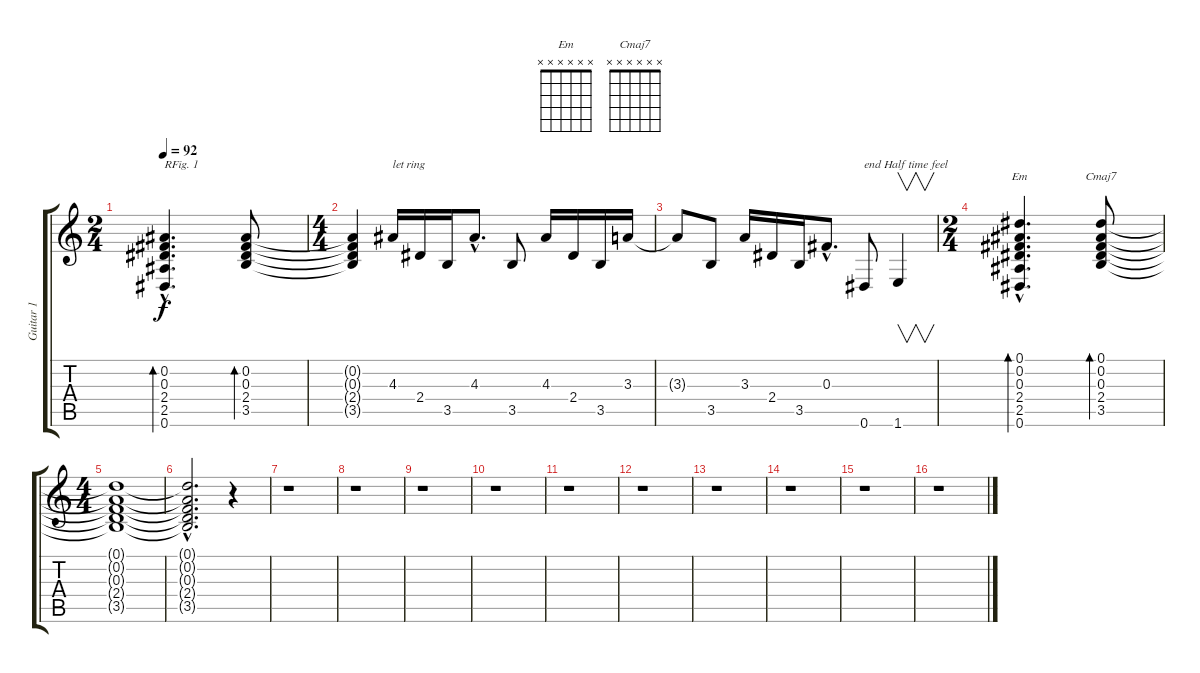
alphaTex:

\track ("Guitar 1" "Guitar 1") {instrument electricguitarclean}
\staff {score tabs}
\tuning (Eb4 Bb3 Gb3 Db3 Ab2 Eb2) {hide}
\chord ("Em" x x x x x x) {firstfret 0}
\chord ("Cmaj7" x x x x x x) {firstfret 0}
\ts (2 4)
\tempo 92
\clef g2
\ks c
(0.2{hac} 0.3{hac} 2.4{hac} 2.5{hac} 0.6{hac}).4{d bd 60 txt "RFig. 1" dy f} (0.2 0.3 2.4 3.5).8{bd 60} |
\ts (4 4)
(0.2{t} 0.3{t} 2.4{t} 3.5{t}).4 4.3.16{txt "let ring"} 2.4.16 3.5.16 4.3{hac}.8{d} 3.5.8 4.3.16 2.4.16 3.5.16 3.3.16 |
3.3{t}.8 3.5.8 3.3.16 2.4.16 3.5.16 0.3{hac}.8{d} 0.6.8{txt "end Half time feel"} 1.6.4{v} |
\ts (2 4)
(0.1{hac} 0.2{hac} 0.3{hac} 2.4{hac} 2.5{hac} 0.6{hac}).4{d bd 60 ch "Em"} (0.1 0.2 0.3 2.4 3.5).8{bd 60 ch "Cmaj7"} |
\ts (4 4)
(0.1{t} 0.2{t} 0.3{t} 2.4{t} 3.5{t}).1 |
(0.1{hac t} 0.2{hac t} 0.3{hac t} 2.4{hac t} 3.5{hac t}).2{d} r.4 |
r.1 |
r.1 |
r.1 |
r.1 |
r.1 |
r.1 |
r.1 |
r.1 |
r.1 |
r.1
